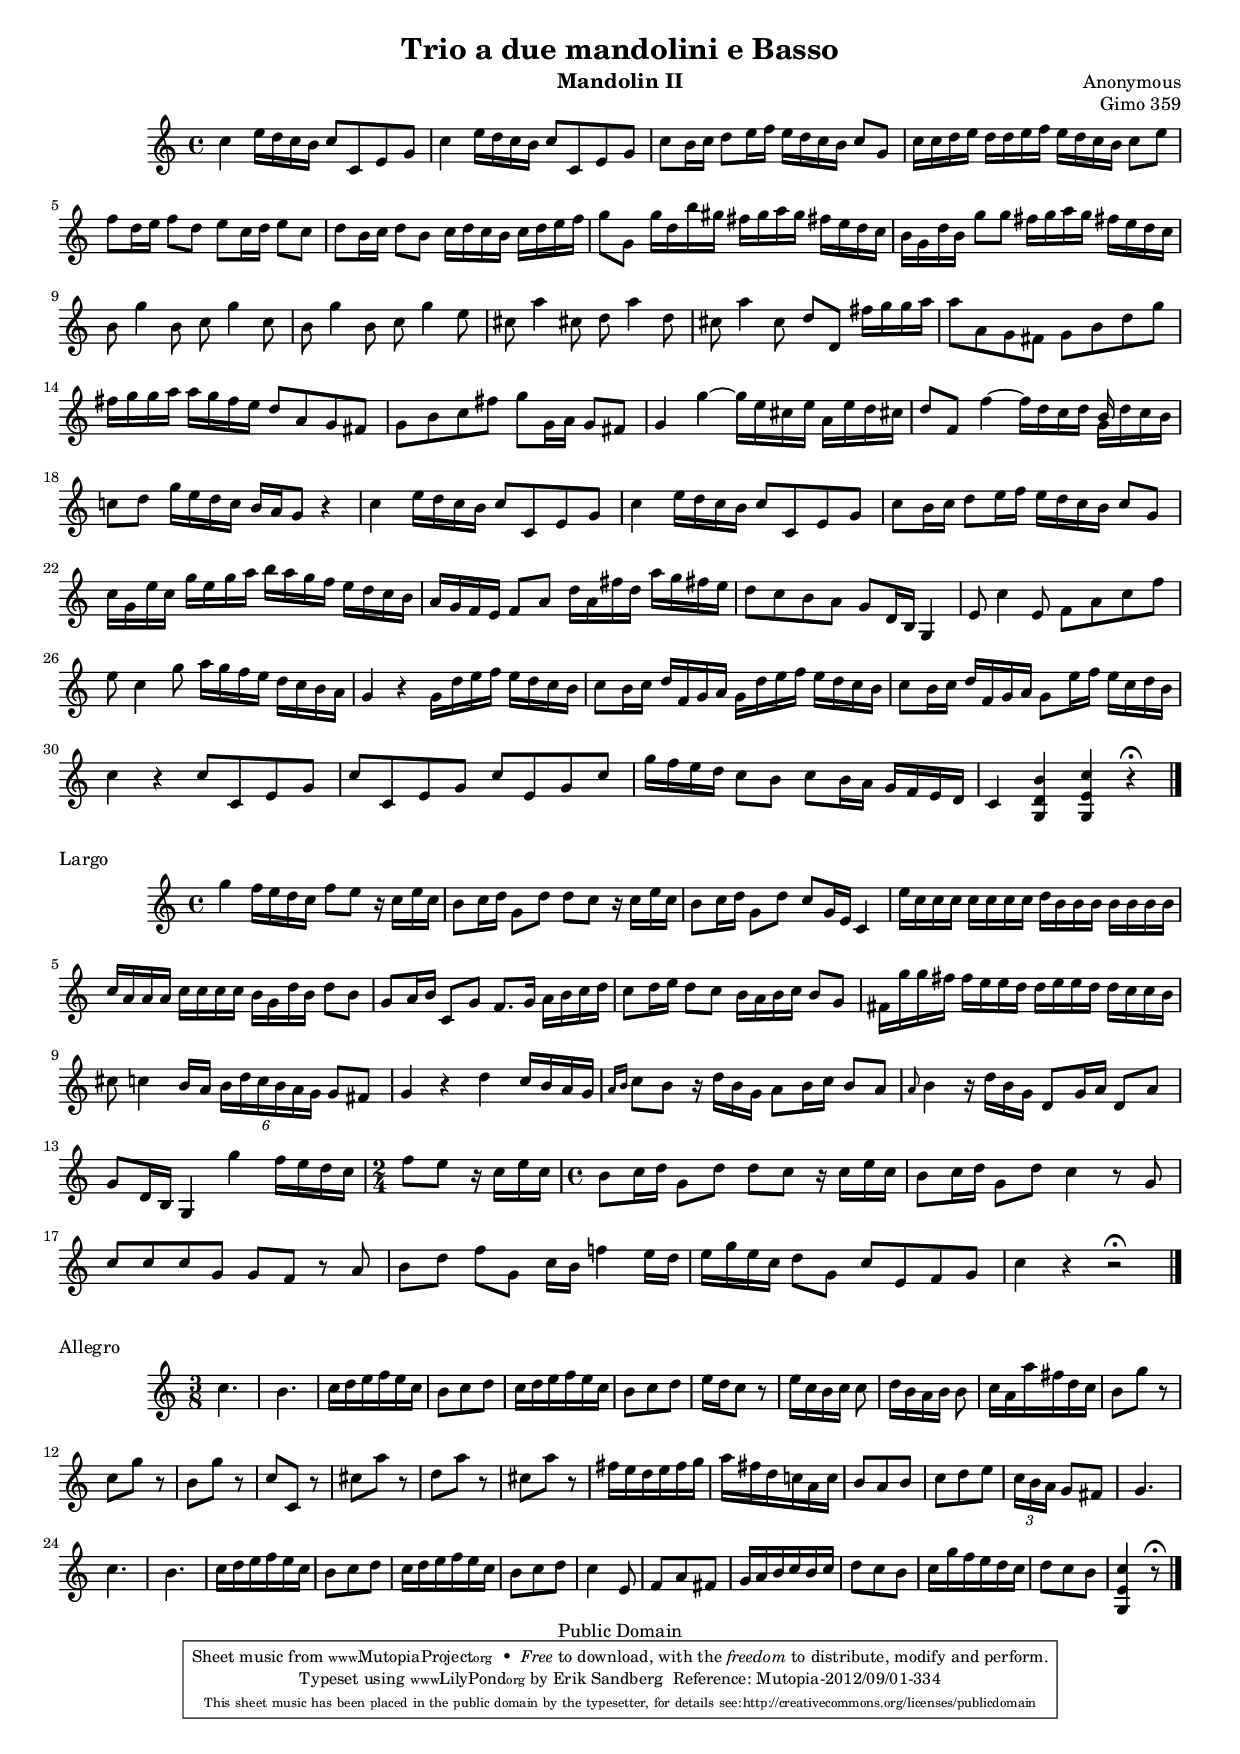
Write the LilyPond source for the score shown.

\version "2.16.0"

Instrument = "Mandolin II"
\version "2.16.0"

\header {
  title = "Trio a due mandolini e Basso"
  composer = "Anonymous"
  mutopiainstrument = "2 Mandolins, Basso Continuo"
  date = "c.1760"
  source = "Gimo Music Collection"
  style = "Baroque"
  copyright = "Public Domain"
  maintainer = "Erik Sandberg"
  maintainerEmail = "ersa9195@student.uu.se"
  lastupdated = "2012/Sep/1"
  instrument = \Instrument

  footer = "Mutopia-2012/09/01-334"
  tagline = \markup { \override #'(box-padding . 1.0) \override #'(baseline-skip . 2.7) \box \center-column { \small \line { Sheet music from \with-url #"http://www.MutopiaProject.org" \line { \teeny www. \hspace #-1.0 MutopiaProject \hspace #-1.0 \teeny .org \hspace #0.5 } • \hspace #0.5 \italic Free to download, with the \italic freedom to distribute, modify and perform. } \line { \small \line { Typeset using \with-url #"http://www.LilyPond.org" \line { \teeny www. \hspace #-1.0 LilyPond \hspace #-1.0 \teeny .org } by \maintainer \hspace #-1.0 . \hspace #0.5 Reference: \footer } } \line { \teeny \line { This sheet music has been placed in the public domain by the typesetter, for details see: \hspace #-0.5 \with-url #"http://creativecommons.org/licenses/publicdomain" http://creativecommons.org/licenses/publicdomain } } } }
}


\version "2.16.0"
\version "2.16.0"

% Note: This file contains notes shared between mandolin 1 & 2. All are marked with a // in each bar

ISharedA =  \relative c'' {
  e16 d c b c8 g |
  %4 page 2
  c16 c d e d d e f e d c b
}

ISharedB =  \relative c''' {
  %7 page 2
  g8 g, g'16 d b' gis fis gis a gis fis! e d c |
  %8 page 3
  b g d' b g'8 g fis16 g a g fis! e d c |
}

ISharedC =  \relative c'' {
  %14 page 4
  fis16 g g a a g fis e
}

ISharedD =  \relative c'' {
  d8 e16 f e d c b c8 g |
  %22 page 5
  c16 g e' c g' e g a b a g f e d c b | a g f e f8 a d16 a fis' d a' g fis! e |
  d8 c b a
}


IMandII =  \relative c'' {
  \clef "treble"
  \key c\major
  \time 4/4
  
  %1 page 2
  c4 e16 d c b c8 c, e g | c4 e16 d c b c8 c, e g |
  c8 b16 c d8 e16 f \ISharedA c8 e |
  %5
  f d16 e f8 d e c16 d e8 c | d b16 c d8 b c16 d c b c d e f | \ISharedB
  %9 page 3
  b,8 g'4 b,8 c g'4 c,8 | b g'4 b,8 c g'4 e8 | cis a'4 cis,!8 d a'4 d,8 |
  cis a'4 cis,8 d d, fis'16 g g a | a8 a, g fis g b d g |
  %14 page 4
  \ISharedC d8 a g fis | g b c fis g g,16 a g8 fis |
  %16
  g4 g' ~ g16 e cis e a, e' d cis! |
  d8 f, f'4 ~ f16 d c d <<b16 \\ {g16 d' c b}>> |
  c!8 d g16 e d c b16 a g8 r4 |
  c4 e16 d c b c8 c, e g | c4 e16 d c b c8 c, e g |
  %21 page 5
  c b16 c \ISharedD g8 d16 b g4 |
  %25
  e'8 c'4 e,8 f a c f |
  %26 page 6
  e8 c4 g'8 a16 g f e d c b a | g4 r g16 d' e f e d c b |
  c8 b16 c d f, g a g d' e f e d c b | c8 b16 c d f, g a g8 e'16 f e c d b |
  c4 r c8 c, e g | c c, e g c e, g c | g'16 f e d c8 b c b16 a g f e d |
  %33 page 7
  c4 <b' d, g,> <c e, g,> r^\fermata \bar "|."
}

\version "2.16.0"

IIMandII =  \relative c''' {
  \clef "treble"
  \key c\major
  \time 4/4

  %1 page 7  
  g4 f16 e d c f8 e r16 c e c | b8 c16 d g,8 d' d c r16 c e c |
  b8 c16 d g,8 d' c g16 e c4 | e'16 c c c c c c c d b b b b b b b |
  c a a a c c c c b g d' b d8 b | 
  %6 page 8
  g a16 b c,8 g' f8. g16 a b c d | c8 d16 e d8 c b16 a b c b8 g |
  fis16 g' g fis fis e e d d e e d d c c b |
  cis8 c4 b16 a \times 4/6 { b[ d c b a g]}  g8[ fis] | g4 r d' c16 b a g |
  %11 page 9
  \grace{a16[ b]} c8 b r16 d b g a8 b16 c b8 a |
  \grace{a} b4 r16 d b g d8 g16 a d,8 a' | g d16 b g4 g'' f16 e d c |
  %14 Note: Bar is too short.
  \time 2/4 f8 e r16 c e c \time 4/4 | b8 c16 d g,8 d' d c r16 c e c |
  b8 c16 d g,8 d' c4 r8 g8 | c c c g g f r a |
  %18 page 10
   b[ d]  f[ g,] c16 b f'!4 e16 d | e g e c d8 g, c e, f g |
  c4 r r2^\fermata \bar "|."
}

\version "2.16.0"

IIIMandII =  \relative c'' {
  \clef "treble"
  \key c\major
  \time 3/8

  %1 page 10
  c4. | b | c16 d e f e c | b8 c d | c16 d e f e c |
  %6 page 11
  b8 c d | e16 d c8 r |  e16[ c b c] c8 |  d16[ b a b] b8 |
  c16 a a' fis d c | b8 g' r | c, g' r | b, g' r | c, c, r |
  cis' a' r | d, a' r | cis, a' r | fis16 e d e fis g | a fis d c! a c |
  %20 page 12
  b8 a b | c d e \times 2/3 { c16[ b a]}  g8[ fis] | g4. | c | b |
  c16 d e f e c | b8 c d | c16 d e f e c | b8 c d | c4 e,8 |
  f a fis | g16 a b c b c | d8 c b | c16 g' f e d c |
  %35 page 13
  d8 c b | <c e, g,>4 r8^\fermata \bar "|."
}


#(set-global-staff-size 16)

\score {
  \context Staff = II \IMandII

  \header {piece = "" opus = "Gimo 359"}
  \layout {}
}

\score {
  \context Staff = II \IIMandII

  \header {piece = "Largo"}
  \layout {}
}

\score {
  \context Staff = II \IIIMandII

  \header {piece = "Allegro"}
  \layout {}
}

